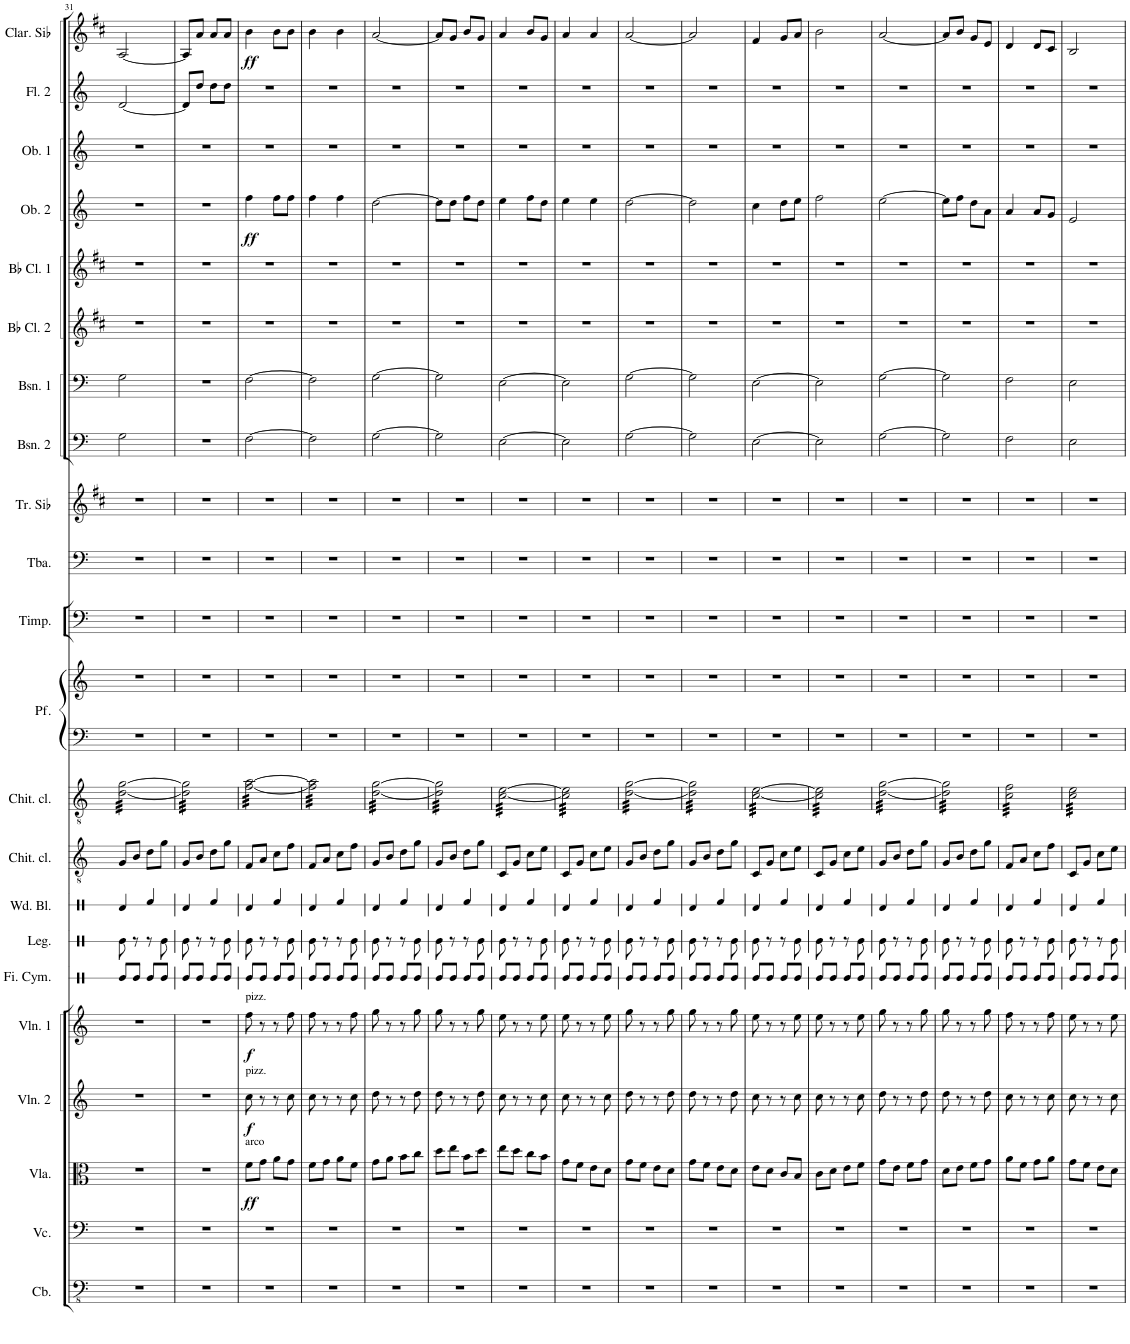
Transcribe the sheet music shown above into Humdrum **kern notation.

**kern	**kern	**kern	**dynam	**kern	**dynam	**kern	**dynam	**kern	**kern	**kern	**kern	**kern	**kern	**kern	**kern	**kern	**kern	**kern	**kern	**kern	**kern	**kern	**dynam	**kern	**kern	**kern	**dynam
*part22	*part21	*part20	*part20	*part19	*part19	*part18	*part18	*part17	*part16	*part15	*part14	*part13	*part12	*part12	*part11	*part10	*part9	*part8	*part7	*part6	*part5	*part4	*part4	*part3	*part2	*part1	*part1
*staff23	*staff22	*staff21	*staff21	*staff20	*staff20	*staff19	*staff19	*staff18	*staff17	*staff16	*staff15	*staff14	*staff13	*staff12	*staff11	*staff10	*staff9	*staff8	*staff7	*staff6	*staff5	*staff4	*staff4	*staff3	*staff2	*staff1	*staff1
*I"Contrabass	*I"Violoncello	*I"Viola	*	*I"Violin 2	*	*I"Violin 1	*	*I"Cimbali da dita	*I"Legnetti	*I"Wood Blocks	*I"Chitarra classica	*I"Chitarra classica	*I"Piano	*	*I"Timpani	*I"Tuba	*I"Tromba in Sib	*I"Bassoon 2	*I"Bassoon 1	*I"Bb Clarinet 2	*I"Bb Clarinet 1	*I"Oboe 2	*	*I"Oboe 1	*I"Flute 2	*I"Clarinette en Sib	*
*I'Cb.	*I'Vc.	*I'Vla.	*	*I'Vln. 2	*	*I'Vln. 1	*	*	*I'Leg.	*I'Wd. Bl.	*I'Chit. cl.	*I'Chit. cl.	*	*	*I'Timp.	*I'Tba.	*I'Tr. Sib	*I'Bsn. 2	*I'Bsn. 1	*I'Bb Cl. 2	*I'Bb Cl. 1	*I'Ob. 2	*	*I'Ob. 1	*I'Fl. 2	*I'Clar. Sib	*
!!LO:PB:g=z
*clefFv4	*clefF4	*clefC3	*	*clefG2	*	*clefG2	*	*clefX	*clefX	*clefX	*clefGv2	*clefGv2	*clefF4	*clefG2	*clefF4	*clefF4	*clefG2	*clefF4	*clefF4	*clefG2	*clefG2	*clefG2	*	*clefG2	*clefG2	*clefG2	*
*Trd7c12	*	*	*	*	*	*	*	*	*	*	*	*	*	*	*	*	*Trd1c2	*	*	*Trd1c2	*Trd1c2	*	*	*	*	*Trd1c2	*
*k[]	*k[]	*k[]	*	*k[]	*	*k[]	*	*k[]	*k[]	*k[]	*k[]	*k[]	*k[]	*k[]	*k[]	*k[]	*k[f#c#]	*k[]	*k[]	*k[f#c#]	*k[f#c#]	*k[]	*	*k[]	*k[]	*k[f#c#]	*
*M2/4	*M2/4	*M2/4	*	*M2/4	*	*M2/4	*	*M2/4	*M2/4	*M2/4	*M2/4	*M2/4	*M2/4	*M2/4	*M2/4	*M2/4	*M2/4	*M2/4	*M2/4	*M2/4	*M2/4	*M2/4	*	*M2/4	*M2/4	*M2/4	*
=31	=31	=31	=31	=31	=31	=31	=31	=31	=31	=31	=31	=31	=31	=31	=31	=31	=31	=31	=31	=31	=31	=31	=31	=31	=31	=31	=31
*	*	*	*	*	*	*	*	*	*	*	*	*tremolo	*	*	*	*	*	*	*	*	*	*	*	*	*	*	*
2r	2r	2r	.	2r	.	2r	.	8Re/L	8Re\	4Rd/	8G/L	[32d\ [32g\LLL	2r	2r	2r	2r	2r	2G\	2G\	2r	2r	2r	.	2r	[2d/	[2A/	.
.	.	.	.	.	.	.	.	.	.	.	.	32d\ 32g\	.	.	.	.	.	.	.	.	.	.	.	.	.	.	.
.	.	.	.	.	.	.	.	.	.	.	.	32d\ 32g\	.	.	.	.	.	.	.	.	.	.	.	.	.	.	.
.	.	.	.	.	.	.	.	.	.	.	.	32d\ 32g\	.	.	.	.	.	.	.	.	.	.	.	.	.	.	.
.	.	.	.	.	.	.	.	8Re/J	8r	.	8B/J	32d\ 32g\	.	.	.	.	.	.	.	.	.	.	.	.	.	.	.
.	.	.	.	.	.	.	.	.	.	.	.	32d\ 32g\	.	.	.	.	.	.	.	.	.	.	.	.	.	.	.
.	.	.	.	.	.	.	.	.	.	.	.	32d\ 32g\	.	.	.	.	.	.	.	.	.	.	.	.	.	.	.
.	.	.	.	.	.	.	.	.	.	.	.	32d\ 32g\	.	.	.	.	.	.	.	.	.	.	.	.	.	.	.
.	.	.	.	.	.	.	.	8Re/L	8r	4Rf/	8d\L	32d\ 32g\	.	.	.	.	.	.	.	.	.	.	.	.	.	.	.
.	.	.	.	.	.	.	.	.	.	.	.	32d\ 32g\	.	.	.	.	.	.	.	.	.	.	.	.	.	.	.
.	.	.	.	.	.	.	.	.	.	.	.	32d\ 32g\	.	.	.	.	.	.	.	.	.	.	.	.	.	.	.
.	.	.	.	.	.	.	.	.	.	.	.	32d\ 32g\	.	.	.	.	.	.	.	.	.	.	.	.	.	.	.
.	.	.	.	.	.	.	.	8Re/J	8Re\	.	8g\J	32d\ 32g\	.	.	.	.	.	.	.	.	.	.	.	.	.	.	.
.	.	.	.	.	.	.	.	.	.	.	.	32d\ 32g\	.	.	.	.	.	.	.	.	.	.	.	.	.	.	.
.	.	.	.	.	.	.	.	.	.	.	.	32d\ 32g\	.	.	.	.	.	.	.	.	.	.	.	.	.	.	.
.	.	.	.	.	.	.	.	.	.	.	.	32d\ 32g\JJJ	.	.	.	.	.	.	.	.	.	.	.	.	.	.	.
=32	=32	=32	=32	=32	=32	=32	=32	=32	=32	=32	=32	=32	=32	=32	=32	=32	=32	=32	=32	=32	=32	=32	=32	=32	=32	=32	=32
2r	2r	2r	.	2r	.	2r	.	8Re/L	8Re\	4Rd/	8G/L	32d\] 32g\]LLL	2r	2r	2r	2r	2r	2r	2r	2r	2r	2r	.	2r	8d/L]	8A/L]	.
.	.	.	.	.	.	.	.	.	.	.	.	32d\ 32g\	.	.	.	.	.	.	.	.	.	.	.	.	.	.	.
.	.	.	.	.	.	.	.	.	.	.	.	32d\ 32g\	.	.	.	.	.	.	.	.	.	.	.	.	.	.	.
.	.	.	.	.	.	.	.	.	.	.	.	32d\ 32g\	.	.	.	.	.	.	.	.	.	.	.	.	.	.	.
.	.	.	.	.	.	.	.	8Re/J	8r	.	8B/J	32d\ 32g\	.	.	.	.	.	.	.	.	.	.	.	.	8dd/J	8a/J	.
.	.	.	.	.	.	.	.	.	.	.	.	32d\ 32g\	.	.	.	.	.	.	.	.	.	.	.	.	.	.	.
.	.	.	.	.	.	.	.	.	.	.	.	32d\ 32g\	.	.	.	.	.	.	.	.	.	.	.	.	.	.	.
.	.	.	.	.	.	.	.	.	.	.	.	32d\ 32g\	.	.	.	.	.	.	.	.	.	.	.	.	.	.	.
.	.	.	.	.	.	.	.	8Re/L	8r	4Rf/	8d\L	32d\ 32g\	.	.	.	.	.	.	.	.	.	.	.	.	8dd\L	8a/L	.
.	.	.	.	.	.	.	.	.	.	.	.	32d\ 32g\	.	.	.	.	.	.	.	.	.	.	.	.	.	.	.
.	.	.	.	.	.	.	.	.	.	.	.	32d\ 32g\	.	.	.	.	.	.	.	.	.	.	.	.	.	.	.
.	.	.	.	.	.	.	.	.	.	.	.	32d\ 32g\	.	.	.	.	.	.	.	.	.	.	.	.	.	.	.
.	.	.	.	.	.	.	.	8Re/J	8Re\	.	8g\J	32d\ 32g\	.	.	.	.	.	.	.	.	.	.	.	.	8dd\J	8a/J	.
.	.	.	.	.	.	.	.	.	.	.	.	32d\ 32g\	.	.	.	.	.	.	.	.	.	.	.	.	.	.	.
.	.	.	.	.	.	.	.	.	.	.	.	32d\ 32g\	.	.	.	.	.	.	.	.	.	.	.	.	.	.	.
.	.	.	.	.	.	.	.	.	.	.	.	32d\ 32g\JJJ	.	.	.	.	.	.	.	.	.	.	.	.	.	.	.
=33	=33	=33	=33	=33	=33	=33	=33	=33	=33	=33	=33	=33	=33	=33	=33	=33	=33	=33	=33	=33	=33	=33	=33	=33	=33	=33	=33
!	!	!	!	!	!	!LO:TX:a:t=pizz.	!	!	!	!	!	!	!	!	!	!	!	!	!	!	!	!	!	!	!	!	!
!	!	!	!	!LO:TX:a:t=pizz.	!	!	!	!	!	!	!	!	!	!	!	!	!	!	!	!	!	!	!	!	!	!	!
!	!	!LO:TX:a:t=arco	!	!	!	!	!	!	!	!	!	!	!	!	!	!	!	!	!	!	!	!	!	!	!	!	!
!	!	!	!LO:DY:b	!	!LO:DY:b	!	!LO:DY:b	!	!	!	!	!	!	!	!	!	!	!	!	!	!	!	!LO:DY:b	!	!	!	!LO:DY:b
2r	2r	8f\L	ff	8cc\	f	8ff\	f	8Re/L	8Re\	4Rd/	8F/L	[32f\ [32a\LLL	2r	2r	2r	2r	2r	[2F\	[2F\	2r	2r	4ff\	ff	2r	2r	4b\	ff
.	.	.	.	.	.	.	.	.	.	.	.	32f\ 32a\	.	.	.	.	.	.	.	.	.	.	.	.	.	.	.
.	.	.	.	.	.	.	.	.	.	.	.	32f\ 32a\	.	.	.	.	.	.	.	.	.	.	.	.	.	.	.
.	.	.	.	.	.	.	.	.	.	.	.	32f\ 32a\	.	.	.	.	.	.	.	.	.	.	.	.	.	.	.
.	.	8g\J	.	8r	.	8r	.	8Re/J	8r	.	8A/J	32f\ 32a\	.	.	.	.	.	.	.	.	.	.	.	.	.	.	.
.	.	.	.	.	.	.	.	.	.	.	.	32f\ 32a\	.	.	.	.	.	.	.	.	.	.	.	.	.	.	.
.	.	.	.	.	.	.	.	.	.	.	.	32f\ 32a\	.	.	.	.	.	.	.	.	.	.	.	.	.	.	.
.	.	.	.	.	.	.	.	.	.	.	.	32f\ 32a\	.	.	.	.	.	.	.	.	.	.	.	.	.	.	.
.	.	8a\L	.	8r	.	8r	.	8Re/L	8r	4Rf/	8c\L	32f\ 32a\	.	.	.	.	.	.	.	.	.	8ff\L	.	.	.	8b\L	.
.	.	.	.	.	.	.	.	.	.	.	.	32f\ 32a\	.	.	.	.	.	.	.	.	.	.	.	.	.	.	.
.	.	.	.	.	.	.	.	.	.	.	.	32f\ 32a\	.	.	.	.	.	.	.	.	.	.	.	.	.	.	.
.	.	.	.	.	.	.	.	.	.	.	.	32f\ 32a\	.	.	.	.	.	.	.	.	.	.	.	.	.	.	.
.	.	8g\J	.	8cc\	.	8ff\	.	8Re/J	8Re\	.	8f\J	32f\ 32a\	.	.	.	.	.	.	.	.	.	8ff\J	.	.	.	8b\J	.
.	.	.	.	.	.	.	.	.	.	.	.	32f\ 32a\	.	.	.	.	.	.	.	.	.	.	.	.	.	.	.
.	.	.	.	.	.	.	.	.	.	.	.	32f\ 32a\	.	.	.	.	.	.	.	.	.	.	.	.	.	.	.
.	.	.	.	.	.	.	.	.	.	.	.	32f\ 32a\JJJ	.	.	.	.	.	.	.	.	.	.	.	.	.	.	.
=34	=34	=34	=34	=34	=34	=34	=34	=34	=34	=34	=34	=34	=34	=34	=34	=34	=34	=34	=34	=34	=34	=34	=34	=34	=34	=34	=34
2r	2r	8f\L	.	8cc\	.	8ff\	.	8Re/L	8Re\	4Rd/	8F/L	32f\] 32a\]LLL	2r	2r	2r	2r	2r	2F\]	2F\]	2r	2r	4ff\	.	2r	2r	4b\	.
.	.	.	.	.	.	.	.	.	.	.	.	32f\ 32a\	.	.	.	.	.	.	.	.	.	.	.	.	.	.	.
.	.	.	.	.	.	.	.	.	.	.	.	32f\ 32a\	.	.	.	.	.	.	.	.	.	.	.	.	.	.	.
.	.	.	.	.	.	.	.	.	.	.	.	32f\ 32a\	.	.	.	.	.	.	.	.	.	.	.	.	.	.	.
.	.	8g\J	.	8r	.	8r	.	8Re/J	8r	.	8A/J	32f\ 32a\	.	.	.	.	.	.	.	.	.	.	.	.	.	.	.
.	.	.	.	.	.	.	.	.	.	.	.	32f\ 32a\	.	.	.	.	.	.	.	.	.	.	.	.	.	.	.
.	.	.	.	.	.	.	.	.	.	.	.	32f\ 32a\	.	.	.	.	.	.	.	.	.	.	.	.	.	.	.
.	.	.	.	.	.	.	.	.	.	.	.	32f\ 32a\	.	.	.	.	.	.	.	.	.	.	.	.	.	.	.
.	.	8a\L	.	8r	.	8r	.	8Re/L	8r	4Rf/	8c\L	32f\ 32a\	.	.	.	.	.	.	.	.	.	4ff\	.	.	.	4b\	.
.	.	.	.	.	.	.	.	.	.	.	.	32f\ 32a\	.	.	.	.	.	.	.	.	.	.	.	.	.	.	.
.	.	.	.	.	.	.	.	.	.	.	.	32f\ 32a\	.	.	.	.	.	.	.	.	.	.	.	.	.	.	.
.	.	.	.	.	.	.	.	.	.	.	.	32f\ 32a\	.	.	.	.	.	.	.	.	.	.	.	.	.	.	.
.	.	8f\J	.	8cc\	.	8ff\	.	8Re/J	8Re\	.	8f\J	32f\ 32a\	.	.	.	.	.	.	.	.	.	.	.	.	.	.	.
.	.	.	.	.	.	.	.	.	.	.	.	32f\ 32a\	.	.	.	.	.	.	.	.	.	.	.	.	.	.	.
.	.	.	.	.	.	.	.	.	.	.	.	32f\ 32a\	.	.	.	.	.	.	.	.	.	.	.	.	.	.	.
.	.	.	.	.	.	.	.	.	.	.	.	32f\ 32a\JJJ	.	.	.	.	.	.	.	.	.	.	.	.	.	.	.
=35	=35	=35	=35	=35	=35	=35	=35	=35	=35	=35	=35	=35	=35	=35	=35	=35	=35	=35	=35	=35	=35	=35	=35	=35	=35	=35	=35
2r	2r	8g\L	.	8dd\	.	8gg\	.	8Re/L	8Re\	4Rd/	8G/L	[32d\ [32g\LLL	2r	2r	2r	2r	2r	[2G\	[2G\	2r	2r	[2dd\	.	2r	2r	[2a/	.
.	.	.	.	.	.	.	.	.	.	.	.	32d\ 32g\	.	.	.	.	.	.	.	.	.	.	.	.	.	.	.
.	.	.	.	.	.	.	.	.	.	.	.	32d\ 32g\	.	.	.	.	.	.	.	.	.	.	.	.	.	.	.
.	.	.	.	.	.	.	.	.	.	.	.	32d\ 32g\	.	.	.	.	.	.	.	.	.	.	.	.	.	.	.
.	.	8a\J	.	8r	.	8r	.	8Re/J	8r	.	8B/J	32d\ 32g\	.	.	.	.	.	.	.	.	.	.	.	.	.	.	.
.	.	.	.	.	.	.	.	.	.	.	.	32d\ 32g\	.	.	.	.	.	.	.	.	.	.	.	.	.	.	.
.	.	.	.	.	.	.	.	.	.	.	.	32d\ 32g\	.	.	.	.	.	.	.	.	.	.	.	.	.	.	.
.	.	.	.	.	.	.	.	.	.	.	.	32d\ 32g\	.	.	.	.	.	.	.	.	.	.	.	.	.	.	.
.	.	8b\L	.	8r	.	8r	.	8Re/L	8r	4Rf/	8d\L	32d\ 32g\	.	.	.	.	.	.	.	.	.	.	.	.	.	.	.
.	.	.	.	.	.	.	.	.	.	.	.	32d\ 32g\	.	.	.	.	.	.	.	.	.	.	.	.	.	.	.
.	.	.	.	.	.	.	.	.	.	.	.	32d\ 32g\	.	.	.	.	.	.	.	.	.	.	.	.	.	.	.
.	.	.	.	.	.	.	.	.	.	.	.	32d\ 32g\	.	.	.	.	.	.	.	.	.	.	.	.	.	.	.
.	.	8cc\J	.	8dd\	.	8gg\	.	8Re/J	8Re\	.	8g\J	32d\ 32g\	.	.	.	.	.	.	.	.	.	.	.	.	.	.	.
.	.	.	.	.	.	.	.	.	.	.	.	32d\ 32g\	.	.	.	.	.	.	.	.	.	.	.	.	.	.	.
.	.	.	.	.	.	.	.	.	.	.	.	32d\ 32g\	.	.	.	.	.	.	.	.	.	.	.	.	.	.	.
.	.	.	.	.	.	.	.	.	.	.	.	32d\ 32g\JJJ	.	.	.	.	.	.	.	.	.	.	.	.	.	.	.
=36	=36	=36	=36	=36	=36	=36	=36	=36	=36	=36	=36	=36	=36	=36	=36	=36	=36	=36	=36	=36	=36	=36	=36	=36	=36	=36	=36
2r	2r	8dd\L	.	8dd\	.	8gg\	.	8Re/L	8Re\	4Rd/	8G/L	32d\] 32g\]LLL	2r	2r	2r	2r	2r	2G\]	2G\]	2r	2r	8dd\L]	.	2r	2r	8a/L]	.
.	.	.	.	.	.	.	.	.	.	.	.	32d\ 32g\	.	.	.	.	.	.	.	.	.	.	.	.	.	.	.
.	.	.	.	.	.	.	.	.	.	.	.	32d\ 32g\	.	.	.	.	.	.	.	.	.	.	.	.	.	.	.
.	.	.	.	.	.	.	.	.	.	.	.	32d\ 32g\	.	.	.	.	.	.	.	.	.	.	.	.	.	.	.
.	.	8ee\J	.	8r	.	8r	.	8Re/J	8r	.	8B/J	32d\ 32g\	.	.	.	.	.	.	.	.	.	8dd\J	.	.	.	8g/J	.
.	.	.	.	.	.	.	.	.	.	.	.	32d\ 32g\	.	.	.	.	.	.	.	.	.	.	.	.	.	.	.
.	.	.	.	.	.	.	.	.	.	.	.	32d\ 32g\	.	.	.	.	.	.	.	.	.	.	.	.	.	.	.
.	.	.	.	.	.	.	.	.	.	.	.	32d\ 32g\	.	.	.	.	.	.	.	.	.	.	.	.	.	.	.
.	.	8b\L	.	8r	.	8r	.	8Re/L	8r	4Rf/	8d\L	32d\ 32g\	.	.	.	.	.	.	.	.	.	8ff\L	.	.	.	8b/L	.
.	.	.	.	.	.	.	.	.	.	.	.	32d\ 32g\	.	.	.	.	.	.	.	.	.	.	.	.	.	.	.
.	.	.	.	.	.	.	.	.	.	.	.	32d\ 32g\	.	.	.	.	.	.	.	.	.	.	.	.	.	.	.
.	.	.	.	.	.	.	.	.	.	.	.	32d\ 32g\	.	.	.	.	.	.	.	.	.	.	.	.	.	.	.
.	.	8dd\J	.	8dd\	.	8gg\	.	8Re/J	8Re\	.	8g\J	32d\ 32g\	.	.	.	.	.	.	.	.	.	8dd\J	.	.	.	8g/J	.
.	.	.	.	.	.	.	.	.	.	.	.	32d\ 32g\	.	.	.	.	.	.	.	.	.	.	.	.	.	.	.
.	.	.	.	.	.	.	.	.	.	.	.	32d\ 32g\	.	.	.	.	.	.	.	.	.	.	.	.	.	.	.
.	.	.	.	.	.	.	.	.	.	.	.	32d\ 32g\JJJ	.	.	.	.	.	.	.	.	.	.	.	.	.	.	.
=37	=37	=37	=37	=37	=37	=37	=37	=37	=37	=37	=37	=37	=37	=37	=37	=37	=37	=37	=37	=37	=37	=37	=37	=37	=37	=37	=37
2r	2r	8ee\L	.	8cc\	.	8ee\	.	8Re/L	8Re\	4Rd/	8C/L	[32c\ [32e\LLL	2r	2r	2r	2r	2r	[2E\	[2E\	2r	2r	4ee\	.	2r	2r	4a/	.
.	.	.	.	.	.	.	.	.	.	.	.	32c\ 32e\	.	.	.	.	.	.	.	.	.	.	.	.	.	.	.
.	.	.	.	.	.	.	.	.	.	.	.	32c\ 32e\	.	.	.	.	.	.	.	.	.	.	.	.	.	.	.
.	.	.	.	.	.	.	.	.	.	.	.	32c\ 32e\	.	.	.	.	.	.	.	.	.	.	.	.	.	.	.
.	.	8dd\J	.	8r	.	8r	.	8Re/J	8r	.	8G/J	32c\ 32e\	.	.	.	.	.	.	.	.	.	.	.	.	.	.	.
.	.	.	.	.	.	.	.	.	.	.	.	32c\ 32e\	.	.	.	.	.	.	.	.	.	.	.	.	.	.	.
.	.	.	.	.	.	.	.	.	.	.	.	32c\ 32e\	.	.	.	.	.	.	.	.	.	.	.	.	.	.	.
.	.	.	.	.	.	.	.	.	.	.	.	32c\ 32e\	.	.	.	.	.	.	.	.	.	.	.	.	.	.	.
.	.	8cc\L	.	8r	.	8r	.	8Re/L	8r	4Rf/	8c\L	32c\ 32e\	.	.	.	.	.	.	.	.	.	8ff\L	.	.	.	8b/L	.
.	.	.	.	.	.	.	.	.	.	.	.	32c\ 32e\	.	.	.	.	.	.	.	.	.	.	.	.	.	.	.
.	.	.	.	.	.	.	.	.	.	.	.	32c\ 32e\	.	.	.	.	.	.	.	.	.	.	.	.	.	.	.
.	.	.	.	.	.	.	.	.	.	.	.	32c\ 32e\	.	.	.	.	.	.	.	.	.	.	.	.	.	.	.
.	.	8b\J	.	8cc\	.	8ee\	.	8Re/J	8Re\	.	8e\J	32c\ 32e\	.	.	.	.	.	.	.	.	.	8dd\J	.	.	.	8g/J	.
.	.	.	.	.	.	.	.	.	.	.	.	32c\ 32e\	.	.	.	.	.	.	.	.	.	.	.	.	.	.	.
.	.	.	.	.	.	.	.	.	.	.	.	32c\ 32e\	.	.	.	.	.	.	.	.	.	.	.	.	.	.	.
.	.	.	.	.	.	.	.	.	.	.	.	32c\ 32e\JJJ	.	.	.	.	.	.	.	.	.	.	.	.	.	.	.
=38	=38	=38	=38	=38	=38	=38	=38	=38	=38	=38	=38	=38	=38	=38	=38	=38	=38	=38	=38	=38	=38	=38	=38	=38	=38	=38	=38
2r	2r	8g\L	.	8cc\	.	8ee\	.	8Re/L	8Re\	4Rd/	8C/L	32c\] 32e\]LLL	2r	2r	2r	2r	2r	2E\]	2E\]	2r	2r	4ee\	.	2r	2r	4a/	.
.	.	.	.	.	.	.	.	.	.	.	.	32c\ 32e\	.	.	.	.	.	.	.	.	.	.	.	.	.	.	.
.	.	.	.	.	.	.	.	.	.	.	.	32c\ 32e\	.	.	.	.	.	.	.	.	.	.	.	.	.	.	.
.	.	.	.	.	.	.	.	.	.	.	.	32c\ 32e\	.	.	.	.	.	.	.	.	.	.	.	.	.	.	.
.	.	8f\J	.	8r	.	8r	.	8Re/J	8r	.	8G/J	32c\ 32e\	.	.	.	.	.	.	.	.	.	.	.	.	.	.	.
.	.	.	.	.	.	.	.	.	.	.	.	32c\ 32e\	.	.	.	.	.	.	.	.	.	.	.	.	.	.	.
.	.	.	.	.	.	.	.	.	.	.	.	32c\ 32e\	.	.	.	.	.	.	.	.	.	.	.	.	.	.	.
.	.	.	.	.	.	.	.	.	.	.	.	32c\ 32e\	.	.	.	.	.	.	.	.	.	.	.	.	.	.	.
.	.	8e\L	.	8r	.	8r	.	8Re/L	8r	4Rf/	8c\L	32c\ 32e\	.	.	.	.	.	.	.	.	.	4ee\	.	.	.	4a/	.
.	.	.	.	.	.	.	.	.	.	.	.	32c\ 32e\	.	.	.	.	.	.	.	.	.	.	.	.	.	.	.
.	.	.	.	.	.	.	.	.	.	.	.	32c\ 32e\	.	.	.	.	.	.	.	.	.	.	.	.	.	.	.
.	.	.	.	.	.	.	.	.	.	.	.	32c\ 32e\	.	.	.	.	.	.	.	.	.	.	.	.	.	.	.
.	.	8d\J	.	8cc\	.	8ee\	.	8Re/J	8Re\	.	8e\J	32c\ 32e\	.	.	.	.	.	.	.	.	.	.	.	.	.	.	.
.	.	.	.	.	.	.	.	.	.	.	.	32c\ 32e\	.	.	.	.	.	.	.	.	.	.	.	.	.	.	.
.	.	.	.	.	.	.	.	.	.	.	.	32c\ 32e\	.	.	.	.	.	.	.	.	.	.	.	.	.	.	.
.	.	.	.	.	.	.	.	.	.	.	.	32c\ 32e\JJJ	.	.	.	.	.	.	.	.	.	.	.	.	.	.	.
=39	=39	=39	=39	=39	=39	=39	=39	=39	=39	=39	=39	=39	=39	=39	=39	=39	=39	=39	=39	=39	=39	=39	=39	=39	=39	=39	=39
2r	2r	8g\L	.	8dd\	.	8gg\	.	8Re/L	8Re\	4Rd/	8G/L	[32d\ [32g\LLL	2r	2r	2r	2r	2r	[2G\	[2G\	2r	2r	[2dd\	.	2r	2r	[2a/	.
.	.	.	.	.	.	.	.	.	.	.	.	32d\ 32g\	.	.	.	.	.	.	.	.	.	.	.	.	.	.	.
.	.	.	.	.	.	.	.	.	.	.	.	32d\ 32g\	.	.	.	.	.	.	.	.	.	.	.	.	.	.	.
.	.	.	.	.	.	.	.	.	.	.	.	32d\ 32g\	.	.	.	.	.	.	.	.	.	.	.	.	.	.	.
.	.	8f\J	.	8r	.	8r	.	8Re/J	8r	.	8B/J	32d\ 32g\	.	.	.	.	.	.	.	.	.	.	.	.	.	.	.
.	.	.	.	.	.	.	.	.	.	.	.	32d\ 32g\	.	.	.	.	.	.	.	.	.	.	.	.	.	.	.
.	.	.	.	.	.	.	.	.	.	.	.	32d\ 32g\	.	.	.	.	.	.	.	.	.	.	.	.	.	.	.
.	.	.	.	.	.	.	.	.	.	.	.	32d\ 32g\	.	.	.	.	.	.	.	.	.	.	.	.	.	.	.
.	.	8e\L	.	8r	.	8r	.	8Re/L	8r	4Rf/	8d\L	32d\ 32g\	.	.	.	.	.	.	.	.	.	.	.	.	.	.	.
.	.	.	.	.	.	.	.	.	.	.	.	32d\ 32g\	.	.	.	.	.	.	.	.	.	.	.	.	.	.	.
.	.	.	.	.	.	.	.	.	.	.	.	32d\ 32g\	.	.	.	.	.	.	.	.	.	.	.	.	.	.	.
.	.	.	.	.	.	.	.	.	.	.	.	32d\ 32g\	.	.	.	.	.	.	.	.	.	.	.	.	.	.	.
.	.	8d\J	.	8dd\	.	8gg\	.	8Re/J	8Re\	.	8g\J	32d\ 32g\	.	.	.	.	.	.	.	.	.	.	.	.	.	.	.
.	.	.	.	.	.	.	.	.	.	.	.	32d\ 32g\	.	.	.	.	.	.	.	.	.	.	.	.	.	.	.
.	.	.	.	.	.	.	.	.	.	.	.	32d\ 32g\	.	.	.	.	.	.	.	.	.	.	.	.	.	.	.
.	.	.	.	.	.	.	.	.	.	.	.	32d\ 32g\JJJ	.	.	.	.	.	.	.	.	.	.	.	.	.	.	.
=40	=40	=40	=40	=40	=40	=40	=40	=40	=40	=40	=40	=40	=40	=40	=40	=40	=40	=40	=40	=40	=40	=40	=40	=40	=40	=40	=40
2r	2r	8g\L	.	8dd\	.	8gg\	.	8Re/L	8Re\	4Rd/	8G/L	32d\] 32g\]LLL	2r	2r	2r	2r	2r	2G\]	2G\]	2r	2r	2dd\]	.	2r	2r	2a/]	.
.	.	.	.	.	.	.	.	.	.	.	.	32d\ 32g\	.	.	.	.	.	.	.	.	.	.	.	.	.	.	.
.	.	.	.	.	.	.	.	.	.	.	.	32d\ 32g\	.	.	.	.	.	.	.	.	.	.	.	.	.	.	.
.	.	.	.	.	.	.	.	.	.	.	.	32d\ 32g\	.	.	.	.	.	.	.	.	.	.	.	.	.	.	.
.	.	8f\J	.	8r	.	8r	.	8Re/J	8r	.	8B/J	32d\ 32g\	.	.	.	.	.	.	.	.	.	.	.	.	.	.	.
.	.	.	.	.	.	.	.	.	.	.	.	32d\ 32g\	.	.	.	.	.	.	.	.	.	.	.	.	.	.	.
.	.	.	.	.	.	.	.	.	.	.	.	32d\ 32g\	.	.	.	.	.	.	.	.	.	.	.	.	.	.	.
.	.	.	.	.	.	.	.	.	.	.	.	32d\ 32g\	.	.	.	.	.	.	.	.	.	.	.	.	.	.	.
.	.	8e\L	.	8r	.	8r	.	8Re/L	8r	4Rf/	8d\L	32d\ 32g\	.	.	.	.	.	.	.	.	.	.	.	.	.	.	.
.	.	.	.	.	.	.	.	.	.	.	.	32d\ 32g\	.	.	.	.	.	.	.	.	.	.	.	.	.	.	.
.	.	.	.	.	.	.	.	.	.	.	.	32d\ 32g\	.	.	.	.	.	.	.	.	.	.	.	.	.	.	.
.	.	.	.	.	.	.	.	.	.	.	.	32d\ 32g\	.	.	.	.	.	.	.	.	.	.	.	.	.	.	.
.	.	8d\J	.	8dd\	.	8gg\	.	8Re/J	8Re\	.	8g\J	32d\ 32g\	.	.	.	.	.	.	.	.	.	.	.	.	.	.	.
.	.	.	.	.	.	.	.	.	.	.	.	32d\ 32g\	.	.	.	.	.	.	.	.	.	.	.	.	.	.	.
.	.	.	.	.	.	.	.	.	.	.	.	32d\ 32g\	.	.	.	.	.	.	.	.	.	.	.	.	.	.	.
.	.	.	.	.	.	.	.	.	.	.	.	32d\ 32g\JJJ	.	.	.	.	.	.	.	.	.	.	.	.	.	.	.
=41	=41	=41	=41	=41	=41	=41	=41	=41	=41	=41	=41	=41	=41	=41	=41	=41	=41	=41	=41	=41	=41	=41	=41	=41	=41	=41	=41
2r	2r	8e\L	.	8cc\	.	8ee\	.	8Re/L	8Re\	4Rd/	8C/L	[32c\ [32e\LLL	2r	2r	2r	2r	2r	[2E\	[2E\	2r	2r	4cc\	.	2r	2r	4f#/	.
.	.	.	.	.	.	.	.	.	.	.	.	32c\ 32e\	.	.	.	.	.	.	.	.	.	.	.	.	.	.	.
.	.	.	.	.	.	.	.	.	.	.	.	32c\ 32e\	.	.	.	.	.	.	.	.	.	.	.	.	.	.	.
.	.	.	.	.	.	.	.	.	.	.	.	32c\ 32e\	.	.	.	.	.	.	.	.	.	.	.	.	.	.	.
.	.	8d\J	.	8r	.	8r	.	8Re/J	8r	.	8G/J	32c\ 32e\	.	.	.	.	.	.	.	.	.	.	.	.	.	.	.
.	.	.	.	.	.	.	.	.	.	.	.	32c\ 32e\	.	.	.	.	.	.	.	.	.	.	.	.	.	.	.
.	.	.	.	.	.	.	.	.	.	.	.	32c\ 32e\	.	.	.	.	.	.	.	.	.	.	.	.	.	.	.
.	.	.	.	.	.	.	.	.	.	.	.	32c\ 32e\	.	.	.	.	.	.	.	.	.	.	.	.	.	.	.
.	.	8c/L	.	8r	.	8r	.	8Re/L	8r	4Rf/	8c\L	32c\ 32e\	.	.	.	.	.	.	.	.	.	8dd\L	.	.	.	8g/L	.
.	.	.	.	.	.	.	.	.	.	.	.	32c\ 32e\	.	.	.	.	.	.	.	.	.	.	.	.	.	.	.
.	.	.	.	.	.	.	.	.	.	.	.	32c\ 32e\	.	.	.	.	.	.	.	.	.	.	.	.	.	.	.
.	.	.	.	.	.	.	.	.	.	.	.	32c\ 32e\	.	.	.	.	.	.	.	.	.	.	.	.	.	.	.
.	.	8B/J	.	8cc\	.	8ee\	.	8Re/J	8Re\	.	8e\J	32c\ 32e\	.	.	.	.	.	.	.	.	.	8ee\J	.	.	.	8a/J	.
.	.	.	.	.	.	.	.	.	.	.	.	32c\ 32e\	.	.	.	.	.	.	.	.	.	.	.	.	.	.	.
.	.	.	.	.	.	.	.	.	.	.	.	32c\ 32e\	.	.	.	.	.	.	.	.	.	.	.	.	.	.	.
.	.	.	.	.	.	.	.	.	.	.	.	32c\ 32e\JJJ	.	.	.	.	.	.	.	.	.	.	.	.	.	.	.
=42	=42	=42	=42	=42	=42	=42	=42	=42	=42	=42	=42	=42	=42	=42	=42	=42	=42	=42	=42	=42	=42	=42	=42	=42	=42	=42	=42
2r	2r	8c\L	.	8cc\	.	8ee\	.	8Re/L	8Re\	4Rd/	8C/L	32c\] 32e\]LLL	2r	2r	2r	2r	2r	2E\]	2E\]	2r	2r	2ff\	.	2r	2r	2b\	.
.	.	.	.	.	.	.	.	.	.	.	.	32c\ 32e\	.	.	.	.	.	.	.	.	.	.	.	.	.	.	.
.	.	.	.	.	.	.	.	.	.	.	.	32c\ 32e\	.	.	.	.	.	.	.	.	.	.	.	.	.	.	.
.	.	.	.	.	.	.	.	.	.	.	.	32c\ 32e\	.	.	.	.	.	.	.	.	.	.	.	.	.	.	.
.	.	8d\J	.	8r	.	8r	.	8Re/J	8r	.	8G/J	32c\ 32e\	.	.	.	.	.	.	.	.	.	.	.	.	.	.	.
.	.	.	.	.	.	.	.	.	.	.	.	32c\ 32e\	.	.	.	.	.	.	.	.	.	.	.	.	.	.	.
.	.	.	.	.	.	.	.	.	.	.	.	32c\ 32e\	.	.	.	.	.	.	.	.	.	.	.	.	.	.	.
.	.	.	.	.	.	.	.	.	.	.	.	32c\ 32e\	.	.	.	.	.	.	.	.	.	.	.	.	.	.	.
.	.	8e\L	.	8r	.	8r	.	8Re/L	8r	4Rf/	8c\L	32c\ 32e\	.	.	.	.	.	.	.	.	.	.	.	.	.	.	.
.	.	.	.	.	.	.	.	.	.	.	.	32c\ 32e\	.	.	.	.	.	.	.	.	.	.	.	.	.	.	.
.	.	.	.	.	.	.	.	.	.	.	.	32c\ 32e\	.	.	.	.	.	.	.	.	.	.	.	.	.	.	.
.	.	.	.	.	.	.	.	.	.	.	.	32c\ 32e\	.	.	.	.	.	.	.	.	.	.	.	.	.	.	.
.	.	8f\J	.	8cc\	.	8ee\	.	8Re/J	8Re\	.	8e\J	32c\ 32e\	.	.	.	.	.	.	.	.	.	.	.	.	.	.	.
.	.	.	.	.	.	.	.	.	.	.	.	32c\ 32e\	.	.	.	.	.	.	.	.	.	.	.	.	.	.	.
.	.	.	.	.	.	.	.	.	.	.	.	32c\ 32e\	.	.	.	.	.	.	.	.	.	.	.	.	.	.	.
.	.	.	.	.	.	.	.	.	.	.	.	32c\ 32e\JJJ	.	.	.	.	.	.	.	.	.	.	.	.	.	.	.
=43	=43	=43	=43	=43	=43	=43	=43	=43	=43	=43	=43	=43	=43	=43	=43	=43	=43	=43	=43	=43	=43	=43	=43	=43	=43	=43	=43
2r	2r	8g\L	.	8dd\	.	8gg\	.	8Re/L	8Re\	4Rd/	8G/L	[32d\ [32g\LLL	2r	2r	2r	2r	2r	[2G\	[2G\	2r	2r	[2ee\	.	2r	2r	[2a/	.
.	.	.	.	.	.	.	.	.	.	.	.	32d\ 32g\	.	.	.	.	.	.	.	.	.	.	.	.	.	.	.
.	.	.	.	.	.	.	.	.	.	.	.	32d\ 32g\	.	.	.	.	.	.	.	.	.	.	.	.	.	.	.
.	.	.	.	.	.	.	.	.	.	.	.	32d\ 32g\	.	.	.	.	.	.	.	.	.	.	.	.	.	.	.
.	.	8e\J	.	8r	.	8r	.	8Re/J	8r	.	8B/J	32d\ 32g\	.	.	.	.	.	.	.	.	.	.	.	.	.	.	.
.	.	.	.	.	.	.	.	.	.	.	.	32d\ 32g\	.	.	.	.	.	.	.	.	.	.	.	.	.	.	.
.	.	.	.	.	.	.	.	.	.	.	.	32d\ 32g\	.	.	.	.	.	.	.	.	.	.	.	.	.	.	.
.	.	.	.	.	.	.	.	.	.	.	.	32d\ 32g\	.	.	.	.	.	.	.	.	.	.	.	.	.	.	.
.	.	8f\L	.	8r	.	8r	.	8Re/L	8r	4Rf/	8d\L	32d\ 32g\	.	.	.	.	.	.	.	.	.	.	.	.	.	.	.
.	.	.	.	.	.	.	.	.	.	.	.	32d\ 32g\	.	.	.	.	.	.	.	.	.	.	.	.	.	.	.
.	.	.	.	.	.	.	.	.	.	.	.	32d\ 32g\	.	.	.	.	.	.	.	.	.	.	.	.	.	.	.
.	.	.	.	.	.	.	.	.	.	.	.	32d\ 32g\	.	.	.	.	.	.	.	.	.	.	.	.	.	.	.
.	.	8g\J	.	8dd\	.	8gg\	.	8Re/J	8Re\	.	8g\J	32d\ 32g\	.	.	.	.	.	.	.	.	.	.	.	.	.	.	.
.	.	.	.	.	.	.	.	.	.	.	.	32d\ 32g\	.	.	.	.	.	.	.	.	.	.	.	.	.	.	.
.	.	.	.	.	.	.	.	.	.	.	.	32d\ 32g\	.	.	.	.	.	.	.	.	.	.	.	.	.	.	.
.	.	.	.	.	.	.	.	.	.	.	.	32d\ 32g\JJJ	.	.	.	.	.	.	.	.	.	.	.	.	.	.	.
=44	=44	=44	=44	=44	=44	=44	=44	=44	=44	=44	=44	=44	=44	=44	=44	=44	=44	=44	=44	=44	=44	=44	=44	=44	=44	=44	=44
2r	2r	8d\L	.	8dd\	.	8gg\	.	8Re/L	8Re\	4Rd/	8G/L	32d\] 32g\]LLL	2r	2r	2r	2r	2r	2G\]	2G\]	2r	2r	8ee\L]	.	2r	2r	8a/L]	.
.	.	.	.	.	.	.	.	.	.	.	.	32d\ 32g\	.	.	.	.	.	.	.	.	.	.	.	.	.	.	.
.	.	.	.	.	.	.	.	.	.	.	.	32d\ 32g\	.	.	.	.	.	.	.	.	.	.	.	.	.	.	.
.	.	.	.	.	.	.	.	.	.	.	.	32d\ 32g\	.	.	.	.	.	.	.	.	.	.	.	.	.	.	.
.	.	8e\J	.	8r	.	8r	.	8Re/J	8r	.	8B/J	32d\ 32g\	.	.	.	.	.	.	.	.	.	8ff\J	.	.	.	8b/J	.
.	.	.	.	.	.	.	.	.	.	.	.	32d\ 32g\	.	.	.	.	.	.	.	.	.	.	.	.	.	.	.
.	.	.	.	.	.	.	.	.	.	.	.	32d\ 32g\	.	.	.	.	.	.	.	.	.	.	.	.	.	.	.
.	.	.	.	.	.	.	.	.	.	.	.	32d\ 32g\	.	.	.	.	.	.	.	.	.	.	.	.	.	.	.
.	.	8f\L	.	8r	.	8r	.	8Re/L	8r	4Rf/	8d\L	32d\ 32g\	.	.	.	.	.	.	.	.	.	8dd\L	.	.	.	8g/L	.
.	.	.	.	.	.	.	.	.	.	.	.	32d\ 32g\	.	.	.	.	.	.	.	.	.	.	.	.	.	.	.
.	.	.	.	.	.	.	.	.	.	.	.	32d\ 32g\	.	.	.	.	.	.	.	.	.	.	.	.	.	.	.
.	.	.	.	.	.	.	.	.	.	.	.	32d\ 32g\	.	.	.	.	.	.	.	.	.	.	.	.	.	.	.
.	.	8g\J	.	8dd\	.	8gg\	.	8Re/J	8Re\	.	8g\J	32d\ 32g\	.	.	.	.	.	.	.	.	.	8a\J	.	.	.	8e/J	.
.	.	.	.	.	.	.	.	.	.	.	.	32d\ 32g\	.	.	.	.	.	.	.	.	.	.	.	.	.	.	.
.	.	.	.	.	.	.	.	.	.	.	.	32d\ 32g\	.	.	.	.	.	.	.	.	.	.	.	.	.	.	.
.	.	.	.	.	.	.	.	.	.	.	.	32d\ 32g\JJJ	.	.	.	.	.	.	.	.	.	.	.	.	.	.	.
=45	=45	=45	=45	=45	=45	=45	=45	=45	=45	=45	=45	=45	=45	=45	=45	=45	=45	=45	=45	=45	=45	=45	=45	=45	=45	=45	=45
2r	2r	8a\L	.	8cc\	.	8ff\	.	8Re/L	8Re\	4Rd/	8F/L	32c\ 32f\LLL	2r	2r	2r	2r	2r	2F\	2F\	2r	2r	4a/	.	2r	2r	4d/	.
.	.	.	.	.	.	.	.	.	.	.	.	32c\ 32f\	.	.	.	.	.	.	.	.	.	.	.	.	.	.	.
.	.	.	.	.	.	.	.	.	.	.	.	32c\ 32f\	.	.	.	.	.	.	.	.	.	.	.	.	.	.	.
.	.	.	.	.	.	.	.	.	.	.	.	32c\ 32f\	.	.	.	.	.	.	.	.	.	.	.	.	.	.	.
.	.	8f\J	.	8r	.	8r	.	8Re/J	8r	.	8A/J	32c\ 32f\	.	.	.	.	.	.	.	.	.	.	.	.	.	.	.
.	.	.	.	.	.	.	.	.	.	.	.	32c\ 32f\	.	.	.	.	.	.	.	.	.	.	.	.	.	.	.
.	.	.	.	.	.	.	.	.	.	.	.	32c\ 32f\	.	.	.	.	.	.	.	.	.	.	.	.	.	.	.
.	.	.	.	.	.	.	.	.	.	.	.	32c\ 32f\	.	.	.	.	.	.	.	.	.	.	.	.	.	.	.
.	.	8g\L	.	8r	.	8r	.	8Re/L	8r	4Rf/	8c\L	32c\ 32f\	.	.	.	.	.	.	.	.	.	8a/L	.	.	.	8d/L	.
.	.	.	.	.	.	.	.	.	.	.	.	32c\ 32f\	.	.	.	.	.	.	.	.	.	.	.	.	.	.	.
.	.	.	.	.	.	.	.	.	.	.	.	32c\ 32f\	.	.	.	.	.	.	.	.	.	.	.	.	.	.	.
.	.	.	.	.	.	.	.	.	.	.	.	32c\ 32f\	.	.	.	.	.	.	.	.	.	.	.	.	.	.	.
.	.	8a\J	.	8cc\	.	8ff\	.	8Re/J	8Re\	.	8f\J	32c\ 32f\	.	.	.	.	.	.	.	.	.	8g/J	.	.	.	8c#/J	.
.	.	.	.	.	.	.	.	.	.	.	.	32c\ 32f\	.	.	.	.	.	.	.	.	.	.	.	.	.	.	.
.	.	.	.	.	.	.	.	.	.	.	.	32c\ 32f\	.	.	.	.	.	.	.	.	.	.	.	.	.	.	.
.	.	.	.	.	.	.	.	.	.	.	.	32c\ 32f\JJJ	.	.	.	.	.	.	.	.	.	.	.	.	.	.	.
=46	=46	=46	=46	=46	=46	=46	=46	=46	=46	=46	=46	=46	=46	=46	=46	=46	=46	=46	=46	=46	=46	=46	=46	=46	=46	=46	=46
2r	2r	8g\L	.	8cc\	.	8ee\	.	8Re/L	8Re\	4Rd/	8C/L	32c\ 32e\LLL	2r	2r	2r	2r	2r	2E\	2E\	2r	2r	2e/	.	2r	2r	2B/	.
.	.	.	.	.	.	.	.	.	.	.	.	32c\ 32e\	.	.	.	.	.	.	.	.	.	.	.	.	.	.	.
.	.	.	.	.	.	.	.	.	.	.	.	32c\ 32e\	.	.	.	.	.	.	.	.	.	.	.	.	.	.	.
.	.	.	.	.	.	.	.	.	.	.	.	32c\ 32e\	.	.	.	.	.	.	.	.	.	.	.	.	.	.	.
.	.	8f\J	.	8r	.	8r	.	8Re/J	8r	.	8G/J	32c\ 32e\	.	.	.	.	.	.	.	.	.	.	.	.	.	.	.
.	.	.	.	.	.	.	.	.	.	.	.	32c\ 32e\	.	.	.	.	.	.	.	.	.	.	.	.	.	.	.
.	.	.	.	.	.	.	.	.	.	.	.	32c\ 32e\	.	.	.	.	.	.	.	.	.	.	.	.	.	.	.
.	.	.	.	.	.	.	.	.	.	.	.	32c\ 32e\	.	.	.	.	.	.	.	.	.	.	.	.	.	.	.
.	.	8e\L	.	8r	.	8r	.	8Re/L	8r	4Rf/	8c\L	32c\ 32e\	.	.	.	.	.	.	.	.	.	.	.	.	.	.	.
.	.	.	.	.	.	.	.	.	.	.	.	32c\ 32e\	.	.	.	.	.	.	.	.	.	.	.	.	.	.	.
.	.	.	.	.	.	.	.	.	.	.	.	32c\ 32e\	.	.	.	.	.	.	.	.	.	.	.	.	.	.	.
.	.	.	.	.	.	.	.	.	.	.	.	32c\ 32e\	.	.	.	.	.	.	.	.	.	.	.	.	.	.	.
.	.	8d\J	.	8cc\	.	8ee\	.	8Re/J	8Re\	.	8e\J	32c\ 32e\	.	.	.	.	.	.	.	.	.	.	.	.	.	.	.
.	.	.	.	.	.	.	.	.	.	.	.	32c\ 32e\	.	.	.	.	.	.	.	.	.	.	.	.	.	.	.
.	.	.	.	.	.	.	.	.	.	.	.	32c\ 32e\	.	.	.	.	.	.	.	.	.	.	.	.	.	.	.
.	.	.	.	.	.	.	.	.	.	.	.	32c\ 32e\JJJ	.	.	.	.	.	.	.	.	.	.	.	.	.	.	.
*	*	*	*	*	*	*	*	*	*	*	*	*Xtremolo	*	*	*	*	*	*	*	*	*	*	*	*	*	*	*
=	=	=	=	=	=	=	=	=	=	=	=	=	=	=	=	=	=	=	=	=	=	=	=	=	=	=	=
*-	*-	*-	*-	*-	*-	*-	*-	*-	*-	*-	*-	*-	*-	*-	*-	*-	*-	*-	*-	*-	*-	*-	*-	*-	*-	*-	*-
